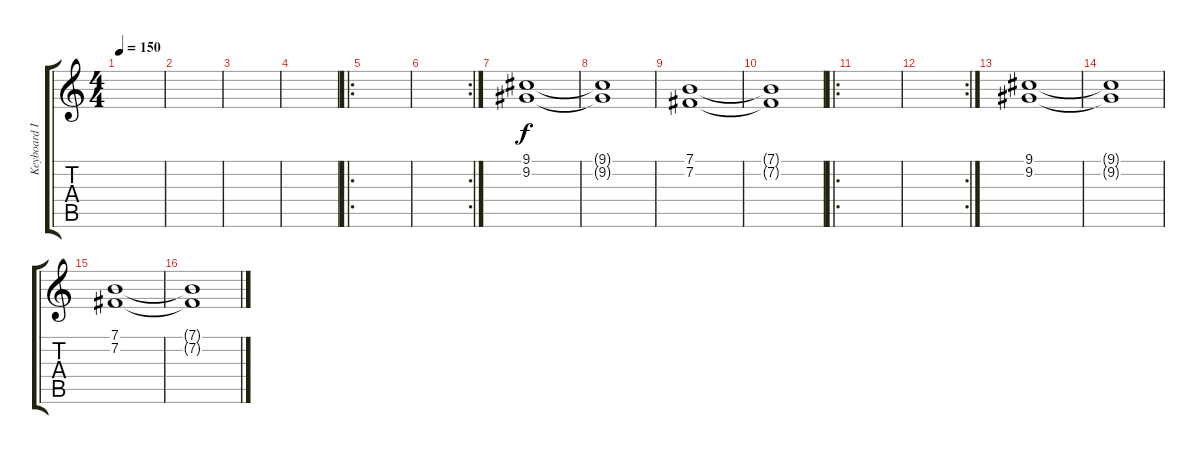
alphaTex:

\track ("Keyboard III" "Keyboard I") {instrument choiraahs}
\staff {score tabs}
\tuning (E4 B3 G3 D3 A2 E2) {hide}
\ts (4 4)
\tempo 150
\clef g2
\ks c
|
|
|
|
\ro
|
\rc 2
|
(9.1 9.2).1 |
(9.1{t} 9.2{t}).1 |
(7.1 7.2).1{volume 8} |
(7.1{t} 7.2{t}).1 |
\ro
|
\rc 2
|
(9.1 9.2).1{volume 13} |
(9.1{t} 9.2{t}).1 |
(7.1 7.2).1{volume 8} |
(7.1{t} 7.2{t}).1
